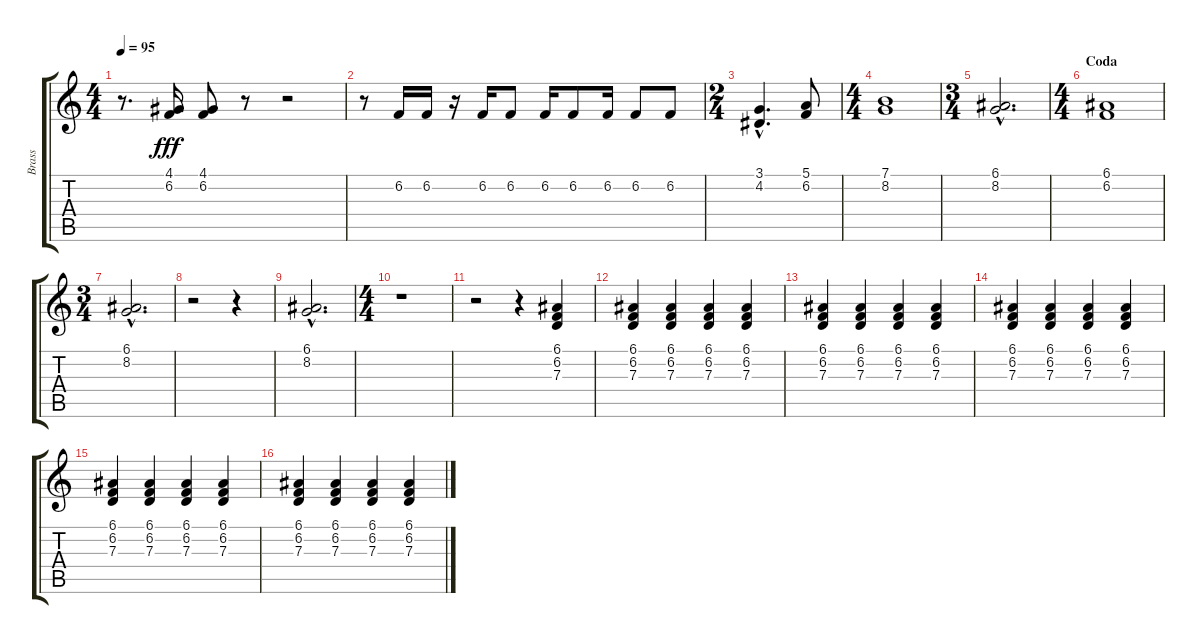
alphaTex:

\track ("Brass" "Brass") {instrument brasssection}
\staff {score tabs}
\tuning (E4 B3 G3 D3 A2 E2) {hide}
\ts (4 4)
\tempo 95
\clef g2
\ks c
r.8{d dy fff} (4.1 6.2).16 (4.1 6.2).8 r.8 r.2 |
r.8 6.2.16 6.2.16 r.16 6.2.16 6.2.8 6.2.16 6.2.8 6.2.16 6.2.8 6.2.8 |
\ts (2 4)
(3.1{hac} 4.2{hac}).4{d volume 13} (5.1 6.2).8 |
\ts (4 4)
(7.1 8.2).1 |
\ts (3 4)
(6.1{hac} 8.2{hac}).2{d} |
\ts (4 4)
\section ("" "Coda")
(6.1 6.2).1 |
\ts (3 4)
(6.1{hac} 8.2{hac}).2{d} |
r.2 r.4 |
(6.1{hac} 8.2{hac}).2{d} |
\ts (4 4)
r.1 |
r.2 r.4 (6.1 6.2 7.3).4{volume 13 instrument acousticgrandpiano} |
(6.1 6.2 7.3).4 (6.1 6.2 7.3).4 (6.1 6.2 7.3).4 (6.1 6.2 7.3).4 |
(6.1 6.2 7.3).4 (6.1 6.2 7.3).4 (6.1 6.2 7.3).4 (6.1 6.2 7.3).4 |
(6.1 6.2 7.3).4 (6.1 6.2 7.3).4 (6.1 6.2 7.3).4 (6.1 6.2 7.3).4 |
(6.1 6.2 7.3).4 (6.1 6.2 7.3).4 (6.1 6.2 7.3).4 (6.1 6.2 7.3).4 |
(6.1 6.2 7.3).4 (6.1 6.2 7.3).4 (6.1 6.2 7.3).4 (6.1 6.2 7.3).4
